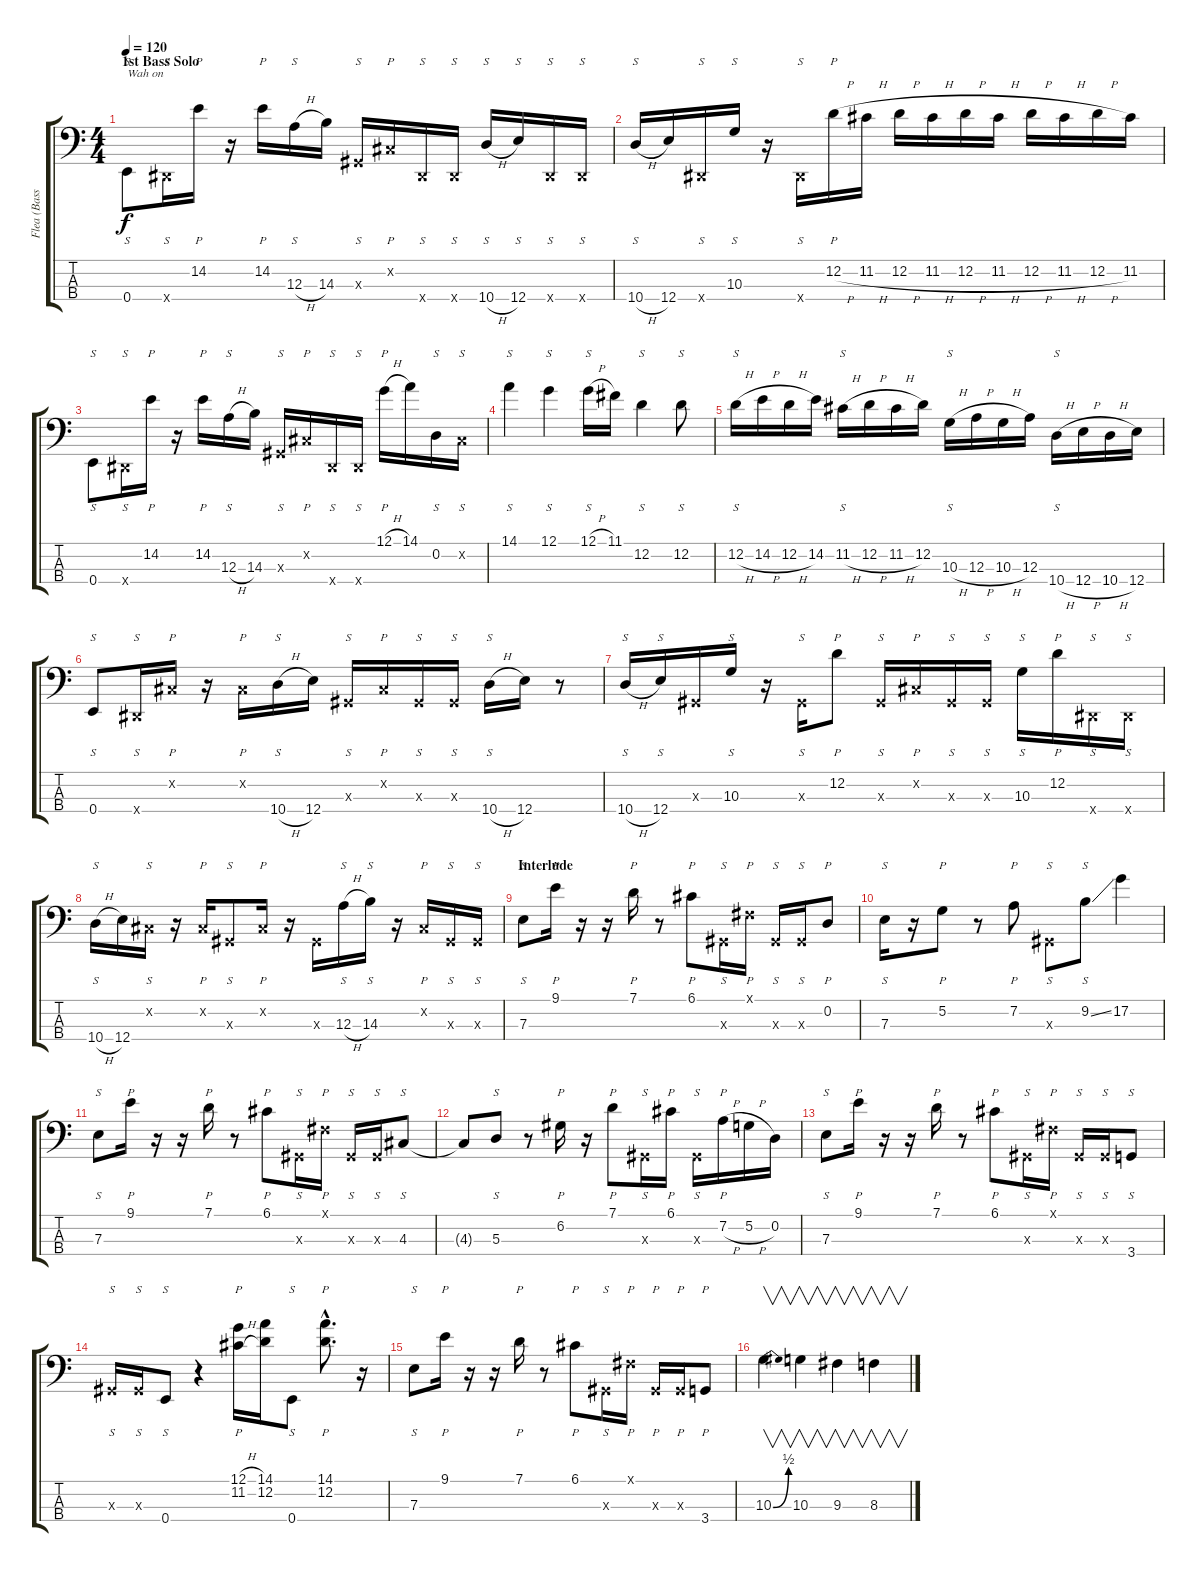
\track ("Flea (Bass)" "Flea (Bass") {instrument slapbass1}
\staff {score tabs}
\tuning (G2 D2 A1 E1) {hide}
\ts (4 4)
\section ("" "1st Bass Solo")
\tempo 120
\clef f4
\ks c
0.4.8{s txt "Wah on" dy f volume 16 instrument electricbasspick} -1.4{x}.16{s} 14.2.16{p} r.16 14.2.16{p} 12.3{h}.16{s} 14.3.16 -1.3{x}.16{s} -1.2{x}.16{p} -1.4{x}.16{s} -1.4{x}.16{s} 10.4{h}.16{s} 12.4.16{s} -1.4{x}.16{s} -1.4{x}.16{s} |
10.4{h}.16{s} 12.4.16 -1.4{x}.16{s} 10.3.16{s} r.16 -1.4{x}.16{s} 12.2{h}.16{p} 11.2{h}.16 12.2{h}.16 11.2{h}.16 12.2{h}.16 11.2{h}.16 12.2{h}.16 11.2{h}.16 12.2{h}.16 11.2.16 |
0.4.8{s} -1.4{x}.16{s} 14.2.16{p} r.16 14.2.16{p} 12.3{h}.16{s} 14.3.16 -1.3{x}.16{s} -1.2{x}.16{p} -1.4{x}.16{s} -1.4{x}.16{s} 12.1{h}.16{p} 14.1.16 0.2.16{s} -1.2{x}.16{s} |
14.1.4{s} 12.1.4{s} 12.1{h}.16{s} 11.1.16 12.2.4{s} 12.2.8{s} |
12.2{h}.16{s} 14.2{h}.16 12.2{h}.16 14.2.16 11.2{h}.16{s} 12.2{h}.16 11.2{h}.16 12.2.16 10.3{h}.16{s} 12.3{h}.16 10.3{h}.16 12.3.16 10.4{h}.16{s} 12.4{h}.16 10.4{h}.16 12.4.16 |
0.4.8{s} -1.4{x}.16{s} -1.2{x}.16{p} r.16 -1.2{x}.16{p} 10.4{h}.16{s} 12.4.16 -1.3{x}.16{s} -1.2{x}.16{p} -1.3{x}.16{s} -1.3{x}.16{s} 10.4{h}.16{s} 12.4.16 r.8 |
10.4{h}.16{s} 12.4.16{s} -1.3{x}.16 10.3.16{s} r.16 -1.3{x}.16{s} 12.2.8{p} -1.3{x}.16{s} -1.2{x}.16{p} -1.3{x}.16{s} -1.3{x}.16{s} 10.3.16{s} 12.2.16{p} -1.4{x}.16{s} -1.4{x}.16{s} |
10.4{h}.16{s} 12.4.16 -1.2{x}.16{s} r.16 -1.2{x}.16{p} -1.3{x}.8{s} -1.2{x}.16{p} r.16 -1.3{x}.16 12.3{h}.16{s} 14.3.16{s} r.16 -1.2{x}.16{p} -1.3{x}.16{s} -1.3{x}.16{s} |
\section ("" "Interlude")
7.3.8{s volume 16 instrument electricbasspick} 9.1.16{p} r.16 r.16 7.1.16{p} r.8 6.1.8{p} -1.3{x}.16{s} -1.1{x}.16{p} -1.3{x}.16{s} -1.3{x}.16{s} 0.2.8{p} |
7.3.16{s} r.16 5.2.8{p} r.8 7.2.8{p} -1.3{x}.8{s} 9.2{ss}.8{s} 17.2.4 |
7.3.8{s} 9.1.16{p} r.16 r.16 7.1.16{p} r.8 6.1.8{p} -1.3{x}.16{s} -1.1{x}.16{p} -1.3{x}.16{s} -1.3{x}.16{s} 4.3.8{s} |
4.3{t}.8 5.3.8{s} r.8 6.2.16{p} r.16 7.1.8{p} -1.3{x}.16{s} 6.1.16{p} -1.3{x}.16{s} 7.2{h}.16{p} 5.2{h}.16 0.2.16 |
7.3.8{s} 9.1.16{p} r.16 r.16 7.1.16{p} r.8 6.1.8{p} -1.3{x}.16{s} -1.1{x}.16{p} -1.3{x}.16{s} -1.3{x}.16{s} 3.4.8{s} |
-1.3{x}.16{s} -1.3{x}.16{s} 0.4.8{s} r.4 (12.1{h} 11.2{h}).16{p} (14.1 12.2).16 0.4.8{s} (14.1{hac} 12.2{hac}).8{p d} r.16 |
7.3.8{s} 9.1.16{p} r.16 r.16 7.1.16{p} r.8 6.1.8{p} -1.3{x}.16{s} -1.1{x}.16{p} -1.3{x}.16{p} -1.3{x}.16{p} 3.4.8{p} |
10.3{be (bend 0 0 60 2)}.4{v} 10.3.4{v} 9.3.4{v} 8.3.4{v}
